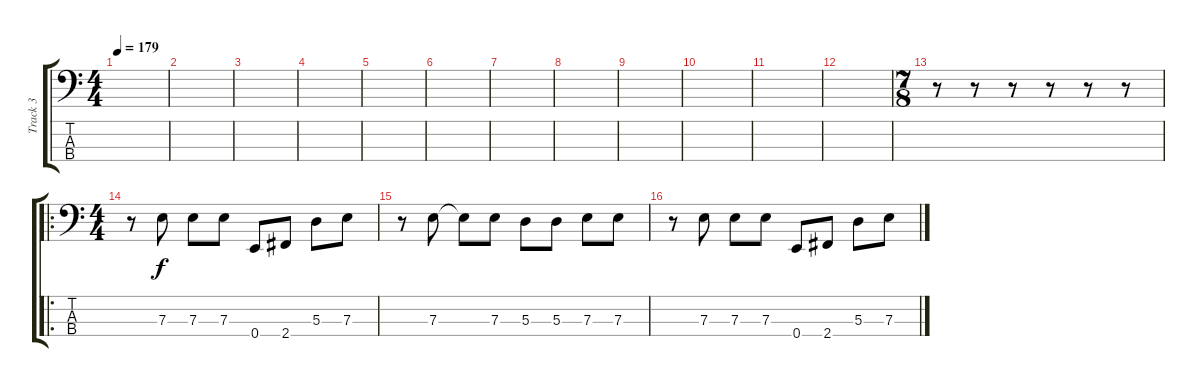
\track ("Track 3" "Track 3") {instrument electricbasspick}
\staff {score tabs}
\tuning (G2 D2 A1 E1) {hide}
\ts (4 4)
\tempo 179
\clef f4
\ks c
|
|
|
|
|
|
|
|
|
|
|
|
\ts (7 8)
r.8 r.8 r.8 r.8 r.8 r.8 |
\ro
\ts (4 4)
r.8 7.3.8 7.3.8 7.3.8 0.4.8 2.4.8 5.3.8 7.3.8 |
r.8 7.3.8 7.3{t}.8 7.3.8 5.3.8 5.3.8 7.3.8 7.3.8 |
r.8 7.3.8 7.3.8 7.3.8 0.4.8 2.4.8 5.3.8 7.3.8
